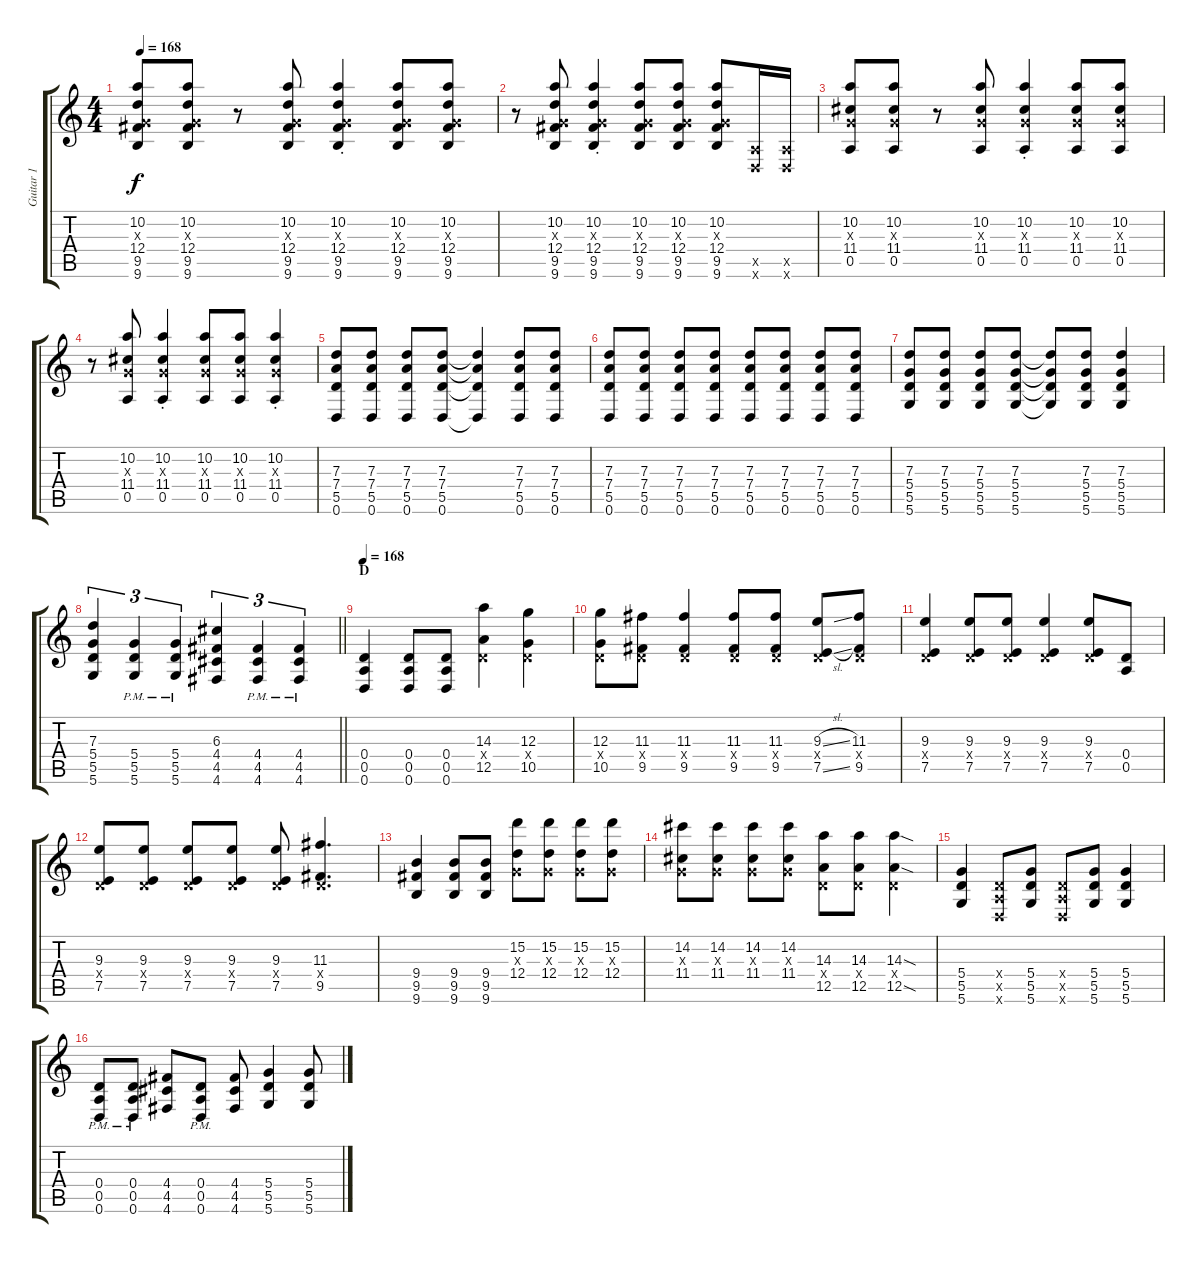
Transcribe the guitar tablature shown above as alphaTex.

\track ("Guitar 1" "Guitar 1") {instrument distortionguitar}
\staff {score tabs}
\tuning (E4 B3 G3 D3 A2 D2) {hide}
\ts (4 4)
\tempo 168
\clef g2
\ks c
(10.2 0.3{x} 12.4 9.5 9.6).8{dy f} (10.2 0.3{x} 12.4 9.5 9.6).8 r.8 (10.2 0.3{x} 12.4 9.5 9.6).8 (10.2{st} 0.3{x} 12.4{st} 9.5{st} 9.6{st}).4 (10.2 0.3{x} 12.4 9.5 9.6).8 (10.2 0.3{x} 12.4 9.5 9.6).8 |
r.8 (10.2 0.3{x} 12.4 9.5 9.6).8 (10.2{st} 0.3{x} 12.4{st} 9.5{st} 9.6{st}).4 (10.2 0.3{x} 12.4 9.5 9.6).8 (10.2 0.3{x} 12.4 9.5 9.6).8 (10.2 0.3{x} 12.4 9.5 9.6).8 (0.5{x} 0.6{x}).16 (0.5{x} 0.6{x}).16 |
(10.2 0.3{x} 11.4 0.5).8 (10.2 0.3{x} 11.4 0.5).8 r.8 (10.2 0.3{x} 11.4 0.5).8 (10.2{st} 0.3{x} 11.4{st} 0.5{st}).4 (10.2 0.3{x} 11.4 0.5).8 (10.2 0.3{x} 11.4 0.5).8 |
r.8 (10.2 0.3{x} 11.4 0.5).8 (10.2{st} 0.3{x} 11.4{st} 0.5{st}).4 (10.2 0.3{x} 11.4 0.5).8 (10.2 0.3{x} 11.4 0.5).8 (10.2{st} 0.3{x} 11.4{st} 0.5{st}).4 |
(7.3 7.4 5.5 0.6).8 (7.3 7.4 5.5 0.6).8 (7.3 7.4 5.5 0.6).8 (7.3 7.4 5.5 0.6).8 (7.3{t} 7.4{t} 5.5{t} 0.6{t}).4 (7.3 7.4 5.5 0.6).8 (7.3 7.4 5.5 0.6).8 |
(7.3 7.4 5.5 0.6).8 (7.3 7.4 5.5 0.6).8 (7.3 7.4 5.5 0.6).8 (7.3 7.4 5.5 0.6).8 (7.3 7.4 5.5 0.6).8 (7.3 7.4 5.5 0.6).8 (7.3 7.4 5.5 0.6).8 (7.3 7.4 5.5 0.6).8 |
(7.3 5.4 5.5 5.6).8 (7.3 5.4 5.5 5.6).8 (7.3 5.4 5.5 5.6).8 (7.3 5.4 5.5 5.6).8 (7.3{t} 5.4{t} 5.5{t} 5.6{t}).8 (7.3 5.4 5.5 5.6).8 (7.3 5.4 5.5 5.6).4 |
\barLineRight lightlight
(7.3 5.4 5.5 5.6).4{tu (3 2)} (5.4{pm} 5.5{pm} 5.6{pm}).4{tu (3 2)} (5.4{pm} 5.5{pm} 5.6{pm}).4{tu (3 2)} (6.3 4.4 4.5 4.6).4{tu (3 2)} (4.4{pm} 4.5{pm} 4.6{pm}).4{tu (3 2)} (4.4{pm} 4.5{pm} 4.6{pm}).4{tu (3 2)} |
\section ("" "D")
\tempo 168
(0.4 0.5 0.6).4 (0.4 0.5 0.6).8 (0.4 0.5 0.6).8 (14.3 0.4{x} 12.5).4 (12.3 0.4{x} 10.5).4 |
(12.3 0.4{x} 10.5).8 (11.3 0.4{x} 9.5).8 (11.3 0.4{x} 9.5).4 (11.3 0.4{x} 9.5).8 (11.3 0.4{x} 9.5).8 (9.3{sl} 0.4{x} 7.5{sl}).8 (11.3 0.4{x} 9.5).8 |
(9.3 0.4{x} 7.5).4 (9.3 0.4{x} 7.5).8 (9.3 0.4{x} 7.5).8 (9.3 0.4{x} 7.5).4 (9.3 0.4{x} 7.5).8 (0.4 0.5).8 |
(9.3 0.4{x} 7.5).8 (9.3 0.4{x} 7.5).8 (9.3 0.4{x} 7.5).8 (9.3 0.4{x} 7.5).8 (9.3 0.4{x} 7.5).8 (11.3 0.4{x} 9.5).4{d} |
(9.4 9.5 9.6).4 (9.4 9.5 9.6).8 (9.4 9.5 9.6).8 (15.2 0.3{x} 12.4).8 (15.2 0.3{x} 12.4).8 (15.2 0.3{x} 12.4).8 (15.2 0.3{x} 12.4).8 |
(14.2 0.3{x} 11.4).8 (14.2 0.3{x} 11.4).8 (14.2 0.3{x} 11.4).8 (14.2 0.3{x} 11.4).8 (14.3 0.4{x} 12.5).8 (14.3 0.4{x} 12.5).8 (14.3{sod} 0.4{x} 12.5{sod}).4 |
(5.4 5.5 5.6).4 (0.4{x} 0.5{x} 0.6{x}).8 (5.4 5.5 5.6).8 (0.4{x} 0.5{x} 0.6{x}).8 (5.4 5.5 5.6).8 (5.4 5.5 5.6).4 |
(0.4{pm} 0.5{pm} 0.6{pm}).8 (0.4{pm} 0.5{pm} 0.6{pm}).8 (4.4 4.5 4.6).8 (0.4{pm} 0.5{pm} 0.6{pm}).8 (4.4 4.5 4.6).8 (5.4 5.5 5.6).4 (5.4 5.5 5.6).8
